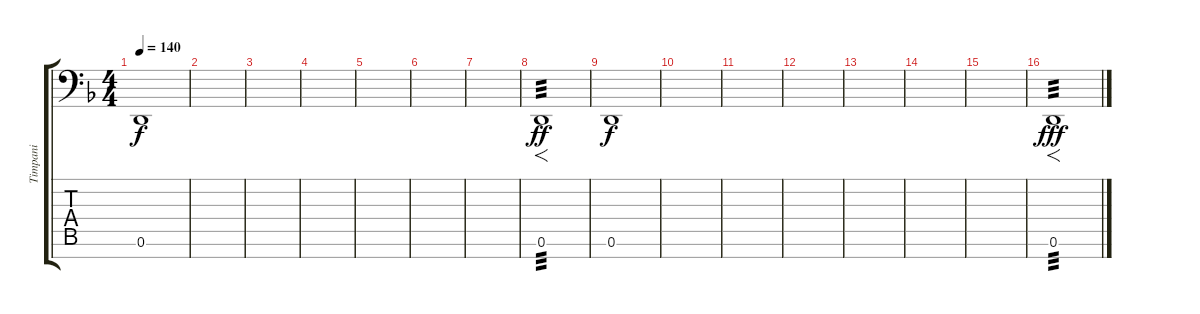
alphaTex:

\track ("Timpani" "Timpani") {instrument timpani}
\staff {score tabs}
\tuning (E4 B3 G3 D3 A2 D2 B0) {hide}
\ts (4 4)
\tempo 140
\clef f4
\ks dminor
0.6.1{dy f} |
|
|
|
|
|
|
0.6.1{f tp 3 dy ff} |
0.6.1{dy f} |
|
|
|
|
|
|
0.6.1{f tp 3 dy fff}
